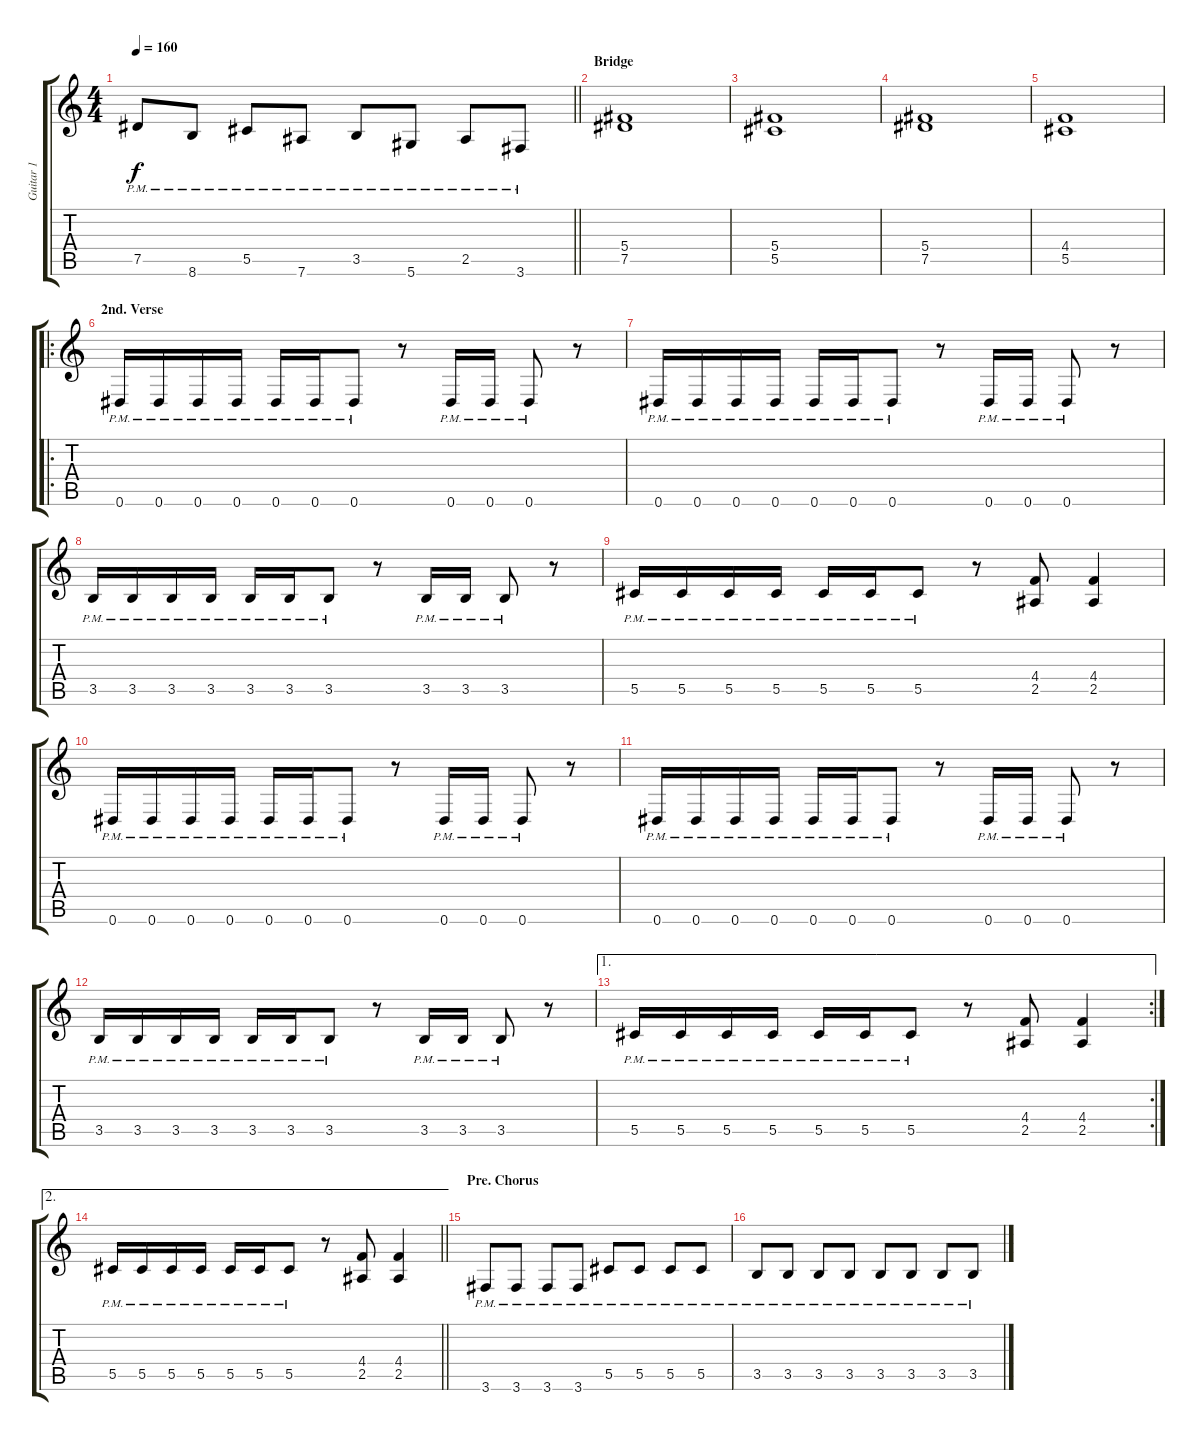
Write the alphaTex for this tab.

\track ("Guitar 1" "Guitar 1") {instrument distortionguitar}
\staff {score tabs}
\tuning (Eb4 Bb3 Gb3 Db3 Ab2 Eb2) {hide}
\ts (4 4)
\tempo 160
\clef g2
\barLineRight lightlight
\ks c
7.5{pm}.8{dy f} 8.6{pm}.8 5.5{pm}.8 7.6{pm}.8 3.5{pm}.8 5.6{pm}.8 2.5{pm}.8 3.6{pm}.8 |
\section ("" "Bridge")
(5.4 7.5).1 |
(5.4 5.5).1 |
(5.4 7.5).1 |
(4.4 5.5).1 |
\ro
\section ("" "2nd. Verse")
0.6{pm}.16 0.6{pm}.16 0.6{pm}.16 0.6{pm}.16 0.6{pm}.16 0.6{pm}.16 0.6{pm}.8 r.8 0.6{pm}.16 0.6{pm}.16 0.6{pm}.8 r.8 |
0.6{pm}.16 0.6{pm}.16 0.6{pm}.16 0.6{pm}.16 0.6{pm}.16 0.6{pm}.16 0.6{pm}.8 r.8 0.6{pm}.16 0.6{pm}.16 0.6{pm}.8 r.8 |
3.5{pm}.16 3.5{pm}.16 3.5{pm}.16 3.5{pm}.16 3.5{pm}.16 3.5{pm}.16 3.5{pm}.8 r.8 3.5{pm}.16 3.5{pm}.16 3.5{pm}.8 r.8 |
5.5{pm}.16 5.5{pm}.16 5.5{pm}.16 5.5{pm}.16 5.5{pm}.16 5.5{pm}.16 5.5{pm}.8 r.8 (4.4 2.5).8 (4.4 2.5).4 |
0.6{pm}.16 0.6{pm}.16 0.6{pm}.16 0.6{pm}.16 0.6{pm}.16 0.6{pm}.16 0.6{pm}.8 r.8 0.6{pm}.16 0.6{pm}.16 0.6{pm}.8 r.8 |
0.6{pm}.16 0.6{pm}.16 0.6{pm}.16 0.6{pm}.16 0.6{pm}.16 0.6{pm}.16 0.6{pm}.8 r.8 0.6{pm}.16 0.6{pm}.16 0.6{pm}.8 r.8 |
3.5{pm}.16 3.5{pm}.16 3.5{pm}.16 3.5{pm}.16 3.5{pm}.16 3.5{pm}.16 3.5{pm}.8 r.8 3.5{pm}.16 3.5{pm}.16 3.5{pm}.8 r.8 |
\ae 1
\rc 2
5.5{pm}.16 5.5{pm}.16 5.5{pm}.16 5.5{pm}.16 5.5{pm}.16 5.5{pm}.16 5.5{pm}.8 r.8 (4.4 2.5).8 (4.4 2.5).4 |
\ae 2
\barLineRight lightlight
5.5{pm}.16 5.5{pm}.16 5.5{pm}.16 5.5{pm}.16 5.5{pm}.16 5.5{pm}.16 5.5{pm}.8 r.8 (4.4 2.5).8 (4.4 2.5).4 |
\section ("" "Pre. Chorus")
3.6{pm}.8 3.6{pm}.8 3.6{pm}.8 3.6{pm}.8 5.5{pm}.8 5.5{pm}.8 5.5{pm}.8 5.5{pm}.8 |
3.5{pm}.8 3.5{pm}.8 3.5{pm}.8 3.5{pm}.8 3.5{pm}.8 3.5{pm}.8 3.5{pm}.8 3.5{pm}.8
